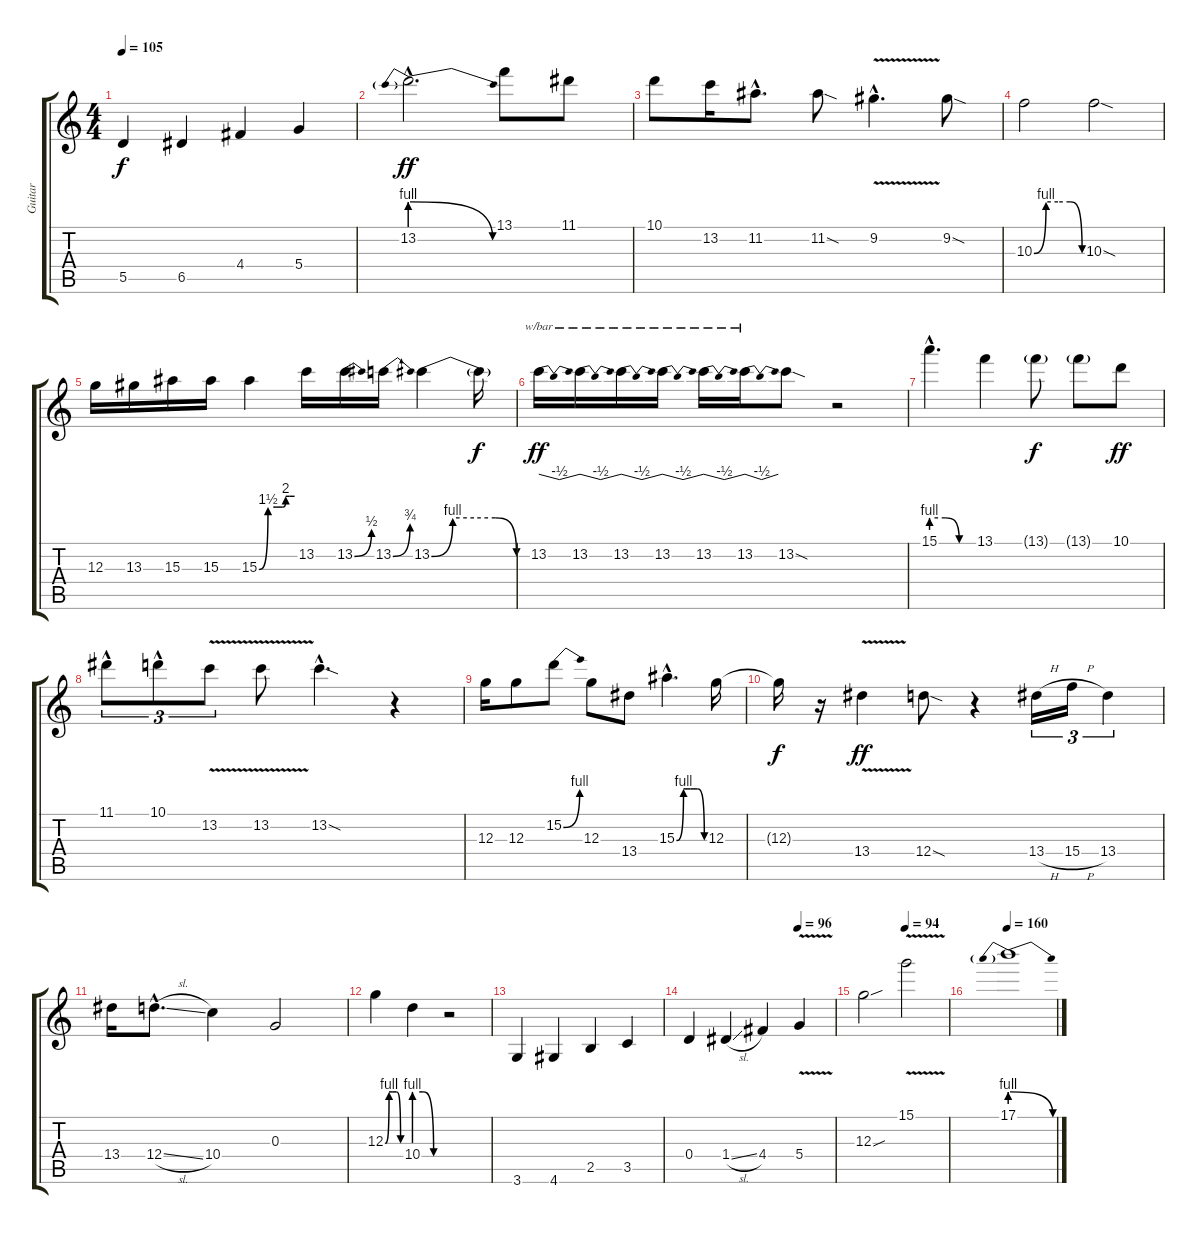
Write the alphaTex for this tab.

\track ("Guitar" "Guitar") {instrument overdrivenguitar}
\staff {score tabs}
\tuning (E4 B3 G3 D3 A2 E2) {hide}
\ts (4 4)
\tempo 105
\clef g2
\ks c
5.5.4{dy f} 6.5.4 4.4.4 5.4.4 |
13.2{be (prebendrelease 0 4 60 0) hac}.2{d dy ff} 13.1.8 11.1.8 |
10.1.8 13.2.16 11.2{hac}.8{d} 11.2{sod}.8 9.2{v hac}.4{d} 9.2{sod}.8 |
10.3{be (custom 0 0 15 4 30 4 45 4 60 0)}.2 10.3{sod}.2 |
12.3.16 13.3.16 15.3.16 15.3.16 15.3{be (custom 0 0 15 6 30 6 40 6 45 8 51 8 60 8)}.4 13.2.16 13.2{be (bend 0 0 60 2)}.16 13.2{be (bend 0 0 60 3)}.16 13.2{be (custom 0 0 15 4 30 4 45 4 60 0)}.4 13.2{t}.16{dy f} |
13.2.16{tbe (dip default 0 0 30 -2 60 0) dy ff} 13.2.16{tbe (dip default 0 0 30 -2 60 0)} 13.2.16{tbe (dip default 0 0 30 -2 60 0)} 13.2.16{tbe (dip default 0 0 30 -2 60 0)} 13.2.16{tbe (dip default 0 0 30 -2 60 0)} 13.2.16{tbe (dip default 0 0 30 -2 60 0)} 13.2{sod}.8 r.2 |
15.1{be (custom 0 4 20 4 40 0 60 0) hac}.4{d} 13.1.4 13.1{g}.8{dy f} 13.1{g}.8 10.1.8{dy ff} |
11.1{hac}.8{tu (3 2)} 10.1{hac}.8{tu (3 2)} 13.2{v}.8{tu (3 2)} 13.2{v}.8 13.2{sod hac}.4{d} r.4 |
12.3.16 12.3.8 15.2{be (bend 0 0 60 4)}.8 12.3.8 13.4.8 15.3{be (custom 0 0 15 4 30 4 45 4 60 0) hac}.4{d} 12.3.16 |
12.3{t}.16{dy f} r.16 13.4{v}.4{dy ff} 12.4{sod}.8 r.4 13.4{h}.16{tu (3 2)} 15.4{h}.16{tu (3 2)} 13.4.4{tu (3 2)} |
13.4.16 12.4{sl hac}.8{d} 10.4.4 0.3.2 |
12.3{be (custom 0 0 15 4 30 4 45 4 60 0)}.4 10.4{be (custom 0 4 20 4 45 0 60 0)}.4 r.2 |
3.6.4 4.6.4 2.5.4 3.5.4 |
\tempo (96 0.75)
0.4.4 1.4{sl}.4 4.4.4 5.4{v}.4 |
\tempo (94 0.5)
12.3{sou}.2 15.1{v}.2 |
\tempo 160
17.1{be (prebendrelease 0 4 60 0)}.1
